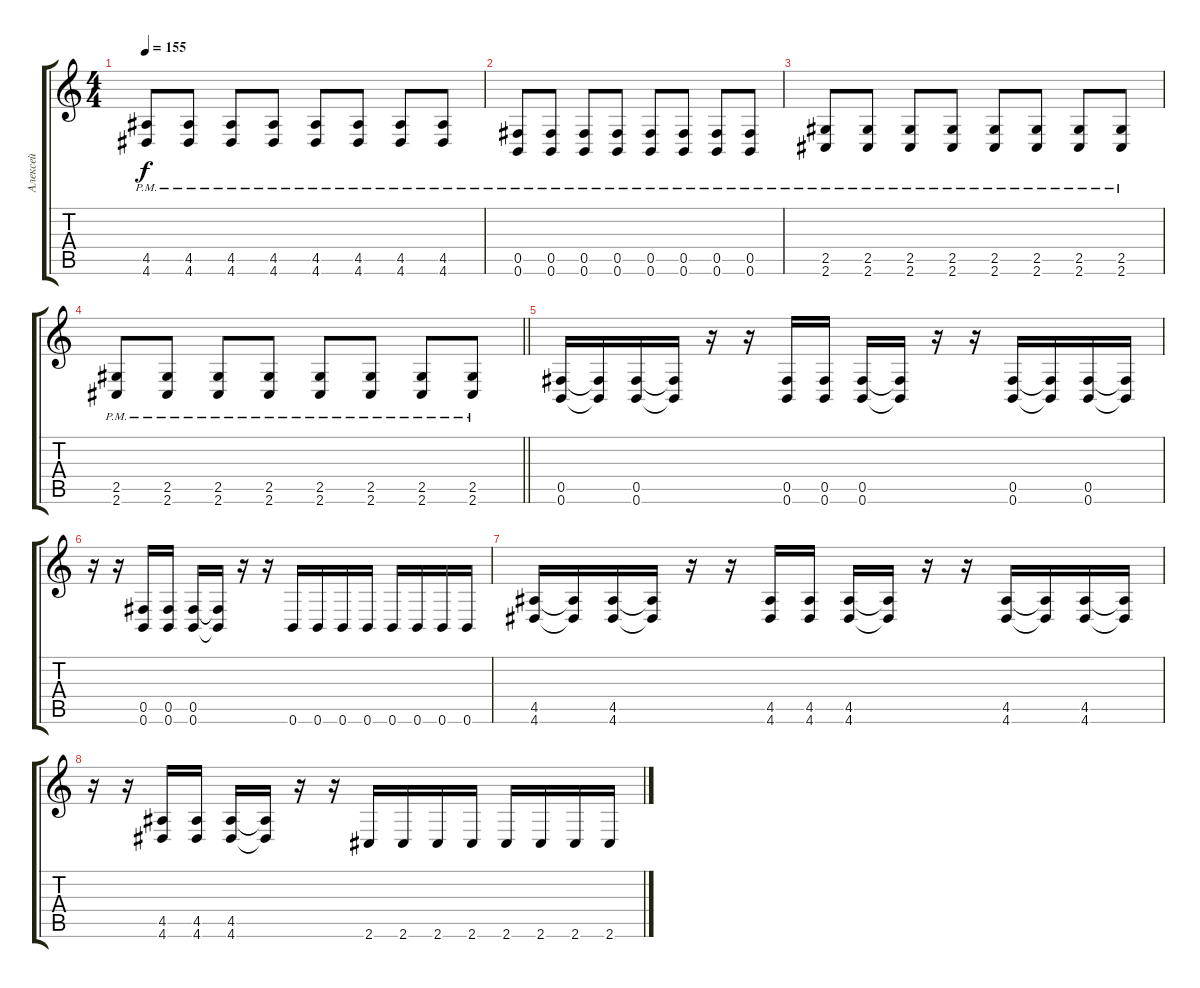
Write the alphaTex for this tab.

\track ("Алексей" "Алексей") {instrument distortionguitar}
\staff {score tabs}
\tuning (Db4 Ab3 E3 B2 Gb2 B1) {hide}
\ts (4 4)
\tempo 155
\clef g2
\ks c
(4.5{pm} 4.6{pm}).8{dy f} (4.5{pm} 4.6{pm}).8 (4.5{pm} 4.6{pm}).8 (4.5{pm} 4.6{pm}).8 (4.5{pm} 4.6{pm}).8 (4.5{pm} 4.6{pm}).8 (4.5{pm} 4.6{pm}).8 (4.5{pm} 4.6{pm}).8 |
(0.5{pm} 0.6{pm}).8 (0.5{pm} 0.6{pm}).8 (0.5{pm} 0.6{pm}).8 (0.5{pm} 0.6{pm}).8 (0.5{pm} 0.6{pm}).8 (0.5{pm} 0.6{pm}).8 (0.5{pm} 0.6{pm}).8 (0.5{pm} 0.6{pm}).8 |
(2.5{pm} 2.6{pm}).8 (2.5{pm} 2.6{pm}).8 (2.5{pm} 2.6{pm}).8 (2.5{pm} 2.6{pm}).8 (2.5{pm} 2.6{pm}).8 (2.5{pm} 2.6{pm}).8 (2.5{pm} 2.6{pm}).8 (2.5{pm} 2.6{pm}).8 |
\barLineRight lightlight
(2.5{pm} 2.6{pm}).8 (2.5{pm} 2.6{pm}).8 (2.5{pm} 2.6{pm}).8 (2.5{pm} 2.6{pm}).8 (2.5{pm} 2.6{pm}).8 (2.5{pm} 2.6{pm}).8 (2.5{pm} 2.6{pm}).8 (2.5{pm} 2.6{pm}).8 |
(0.5 0.6).16 (0.5{t} 0.6{t}).16 (0.5 0.6).16 (0.5{t} 0.6{t}).16 r.16 r.16 (0.5 0.6).16 (0.5 0.6).16 (0.5 0.6).16 (0.5{t} 0.6{t}).16 r.16 r.16 (0.5 0.6).16 (0.5{t} 0.6{t}).16 (0.5 0.6).16 (0.5{t} 0.6{t}).16 |
r.16 r.16 (0.5 0.6).16 (0.5 0.6).16 (0.5 0.6).16 (0.5{t} 0.6{t}).16 r.16 r.16 0.6.16 0.6.16 0.6.16 0.6.16 0.6.16 0.6.16 0.6.16 0.6.16 |
(4.5 4.6).16 (4.5{t} 4.6{t}).16 (4.5 4.6).16 (4.5{t} 4.6{t}).16 r.16 r.16 (4.5 4.6).16 (4.5 4.6).16 (4.5 4.6).16 (4.5{t} 4.6{t}).16 r.16 r.16 (4.5 4.6).16 (4.5{t} 4.6{t}).16 (4.5 4.6).16 (4.5{t} 4.6{t}).16 |
r.16 r.16 (4.5 4.6).16 (4.5 4.6).16 (4.5 4.6).16 (4.5{t} 4.6{t}).16 r.16 r.16 2.6.16 2.6.16 2.6.16 2.6.16 2.6.16 2.6.16 2.6.16 2.6.16
